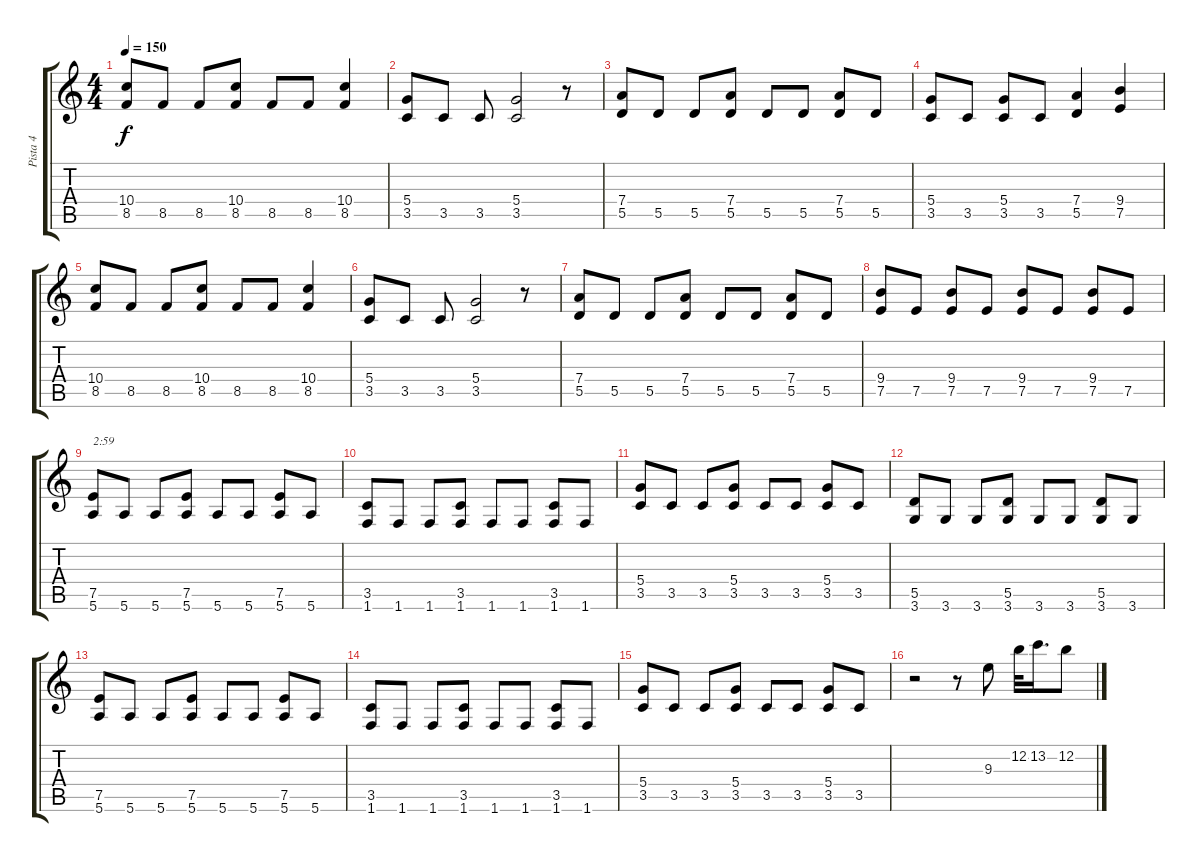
\track ("Pista 4" "Pista 4") {instrument distortionguitar}
\staff {score tabs}
\tuning (E4 B3 G3 D3 A2 E2) {hide}
\ts (4 4)
\tempo 150
\clef g2
\ks c
(10.4 8.5).8{dy f} 8.5.8 8.5.8 (10.4 8.5).8 8.5.8 8.5.8 (10.4 8.5).4 |
(5.4 3.5).8 3.5.8 3.5.8 (5.4 3.5).2 r.8 |
(7.4 5.5).8 5.5.8 5.5.8 (7.4 5.5).8 5.5.8 5.5.8 (7.4 5.5).8 5.5.8 |
(5.4 3.5).8 3.5.8 (5.4 3.5).8 3.5.8 (7.4 5.5).4 (9.4 7.5).4 |
(10.4 8.5).8 8.5.8 8.5.8 (10.4 8.5).8 8.5.8 8.5.8 (10.4 8.5).4 |
(5.4 3.5).8 3.5.8 3.5.8 (5.4 3.5).2 r.8 |
(7.4 5.5).8 5.5.8 5.5.8 (7.4 5.5).8 5.5.8 5.5.8 (7.4 5.5).8 5.5.8 |
(9.4 7.5).8 7.5.8 (9.4 7.5).8 7.5.8 (9.4 7.5).8 7.5.8 (9.4 7.5).8 7.5.8 |
(7.5 5.6).8{txt "2:59"} 5.6.8 5.6.8 (7.5 5.6).8 5.6.8 5.6.8 (7.5 5.6).8 5.6.8 |
(3.5 1.6).8 1.6.8 1.6.8 (3.5 1.6).8 1.6.8 1.6.8 (3.5 1.6).8 1.6.8 |
(5.4 3.5).8 3.5.8 3.5.8 (5.4 3.5).8 3.5.8 3.5.8 (5.4 3.5).8 3.5.8 |
(5.5 3.6).8 3.6.8 3.6.8 (5.5 3.6).8 3.6.8 3.6.8 (5.5 3.6).8 3.6.8 |
(7.5 5.6).8 5.6.8 5.6.8 (7.5 5.6).8 5.6.8 5.6.8 (7.5 5.6).8 5.6.8 |
(3.5 1.6).8 1.6.8 1.6.8 (3.5 1.6).8 1.6.8 1.6.8 (3.5 1.6).8 1.6.8 |
(5.4 3.5).8 3.5.8 3.5.8 (5.4 3.5).8 3.5.8 3.5.8 (5.4 3.5).8 3.5.8 |
r.2 r.8 9.3.8 12.2.32 13.2.16{d} 12.2.8
